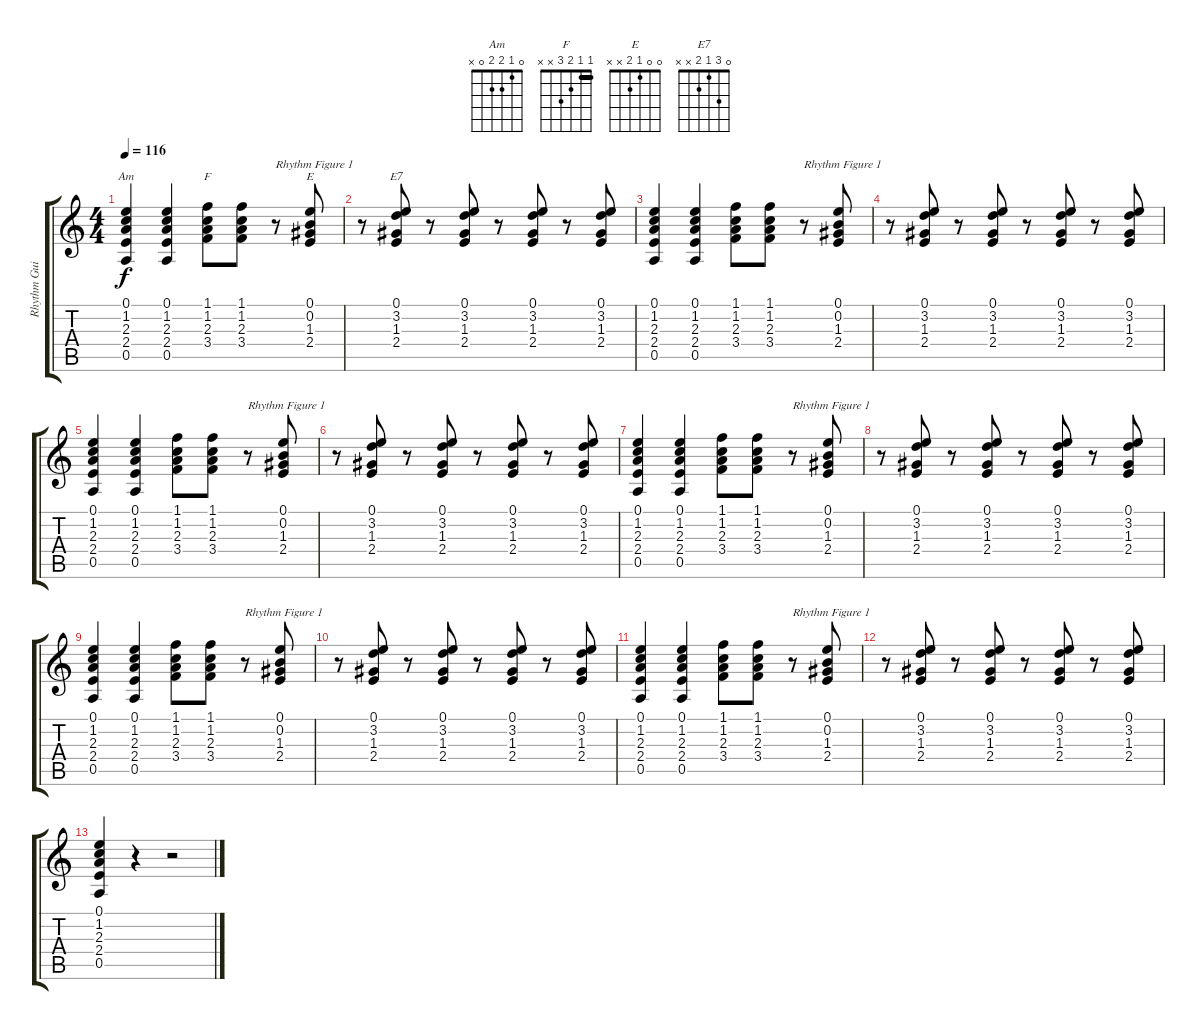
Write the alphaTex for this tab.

\track ("Rhythm Guitar 2" "Rhythm Gui") {instrument acousticguitarsteel}
\staff {score tabs}
\tuning (E4 B3 G3 D3 A2 E2) {hide}
\chord ("Am" 0 1 2 2 0 x)
\chord ("F" 1 1 2 3 x x) {barre 1}
\chord ("E" 0 0 1 2 x x)
\chord ("E7" 0 3 1 2 x x)
\ts (4 4)
\tempo 116
\clef g2
\ks c
(0.1 1.2 2.3 2.4 0.5).4{ch "Am" dy f} (0.1 1.2 2.3 2.4 0.5).4 (1.1 1.2 2.3 3.4).8{ch "F"} (1.1 1.2 2.3 3.4).8 r.8{txt "Rhythm Figure 1"} (0.1 0.2 1.3 2.4).8{ch "E"} |
r.8 (0.1 3.2 1.3 2.4).8{ch "E7"} r.8 (0.1 3.2 1.3 2.4).8 r.8 (0.1 3.2 1.3 2.4).8 r.8 (0.1 3.2 1.3 2.4).8 |
(0.1 1.2 2.3 2.4 0.5).4 (0.1 1.2 2.3 2.4 0.5).4 (1.1 1.2 2.3 3.4).8 (1.1 1.2 2.3 3.4).8 r.8{txt "Rhythm Figure 1"} (0.1 0.2 1.3 2.4).8 |
r.8 (0.1 3.2 1.3 2.4).8 r.8 (0.1 3.2 1.3 2.4).8 r.8 (0.1 3.2 1.3 2.4).8 r.8 (0.1 3.2 1.3 2.4).8 |
(0.1 1.2 2.3 2.4 0.5).4 (0.1 1.2 2.3 2.4 0.5).4 (1.1 1.2 2.3 3.4).8 (1.1 1.2 2.3 3.4).8 r.8{txt "Rhythm Figure 1"} (0.1 0.2 1.3 2.4).8 |
r.8 (0.1 3.2 1.3 2.4).8 r.8 (0.1 3.2 1.3 2.4).8 r.8 (0.1 3.2 1.3 2.4).8 r.8 (0.1 3.2 1.3 2.4).8 |
(0.1 1.2 2.3 2.4 0.5).4 (0.1 1.2 2.3 2.4 0.5).4 (1.1 1.2 2.3 3.4).8 (1.1 1.2 2.3 3.4).8 r.8{txt "Rhythm Figure 1"} (0.1 0.2 1.3 2.4).8 |
r.8 (0.1 3.2 1.3 2.4).8 r.8 (0.1 3.2 1.3 2.4).8 r.8 (0.1 3.2 1.3 2.4).8 r.8 (0.1 3.2 1.3 2.4).8 |
(0.1 1.2 2.3 2.4 0.5).4 (0.1 1.2 2.3 2.4 0.5).4 (1.1 1.2 2.3 3.4).8 (1.1 1.2 2.3 3.4).8 r.8{txt "Rhythm Figure 1"} (0.1 0.2 1.3 2.4).8 |
r.8 (0.1 3.2 1.3 2.4).8 r.8 (0.1 3.2 1.3 2.4).8 r.8 (0.1 3.2 1.3 2.4).8 r.8 (0.1 3.2 1.3 2.4).8 |
(0.1 1.2 2.3 2.4 0.5).4 (0.1 1.2 2.3 2.4 0.5).4 (1.1 1.2 2.3 3.4).8 (1.1 1.2 2.3 3.4).8 r.8{txt "Rhythm Figure 1"} (0.1 0.2 1.3 2.4).8 |
r.8 (0.1 3.2 1.3 2.4).8 r.8 (0.1 3.2 1.3 2.4).8 r.8 (0.1 3.2 1.3 2.4).8 r.8 (0.1 3.2 1.3 2.4).8 |
(0.1 1.2 2.3 2.4 0.5).4 r.4 r.2
